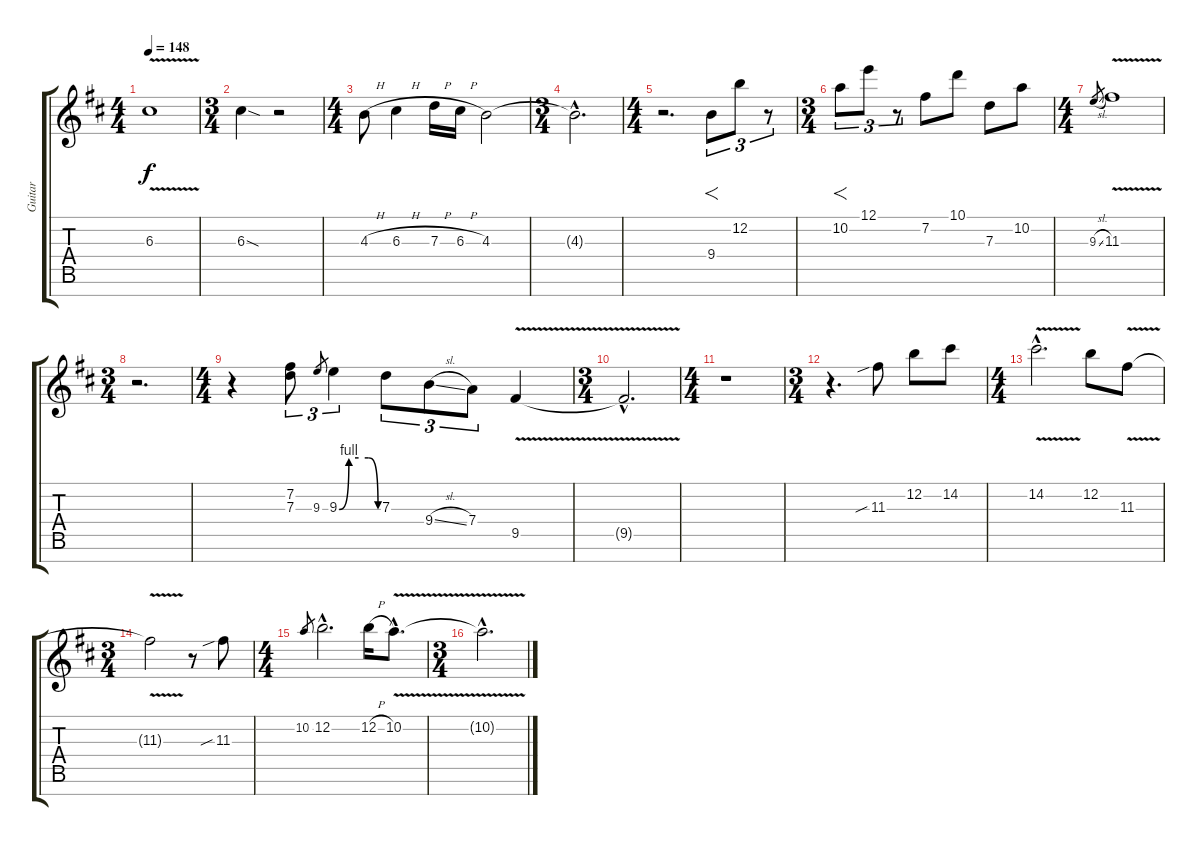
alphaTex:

\track ("Guitar" "Guitar") {instrument distortionguitar}
\staff {score tabs}
\tuning (E4 B3 G3 D3 A2 E2 B1) {hide}
\ts (4 4)
\tempo 148
\clef g2
\ks d
6.3{v}.1{dy f} |
\ts (3 4)
6.3{sod}.4 r.2 |
\ts (4 4)
4.3{h}.8 6.3{h}.4 7.3{h}.16 6.3{h}.16 4.3.2 |
\ts (3 4)
4.3{hac t}.2{d} |
\ts (4 4)
r.2{d} 9.4.8{f tu (3 2)} 12.2.8{tu (3 2)} r.8{tu (3 2)} |
\ts (3 4)
10.2.8{f tu (3 2)} 12.1.8{tu (3 2)} r.8{tu (3 2)} 7.2.8 10.1.8 7.3.8 10.2.8 |
\ts (4 4)
9.3{sl}.8{gr} 11.3{v}.1 |
\ts (3 4)
r.2{d} |
\ts (4 4)
r.4 (7.2 7.3).8{tu (3 2)} 9.3.8{gr} 9.3{be (custom 0 0 15 4 30 4 45 4 60 0)}.4{tu (3 2)} 7.3.8{tu (3 2)} 9.4{sl}.8{tu (3 2)} 7.4.8{tu (3 2)} 9.5{v}.4 |
\ts (3 4)
9.5{hac t}.2{d} |
\ts (4 4)
r.1 |
\ts (3 4)
r.4{d} 11.3{sib}.8 12.2.8 14.2.8 |
\ts (4 4)
14.2{v hac}.2{d} 12.2.8 11.3{v}.8 |
\ts (3 4)
11.3{t}.2 r.8 11.3{sib}.8 |
\ts (4 4)
10.2.8{gr} 12.2{hac}.2{d} 12.2{h}.16 10.2{v hac}.8{d} |
\ts (3 4)
10.2{hac t}.2{d}
